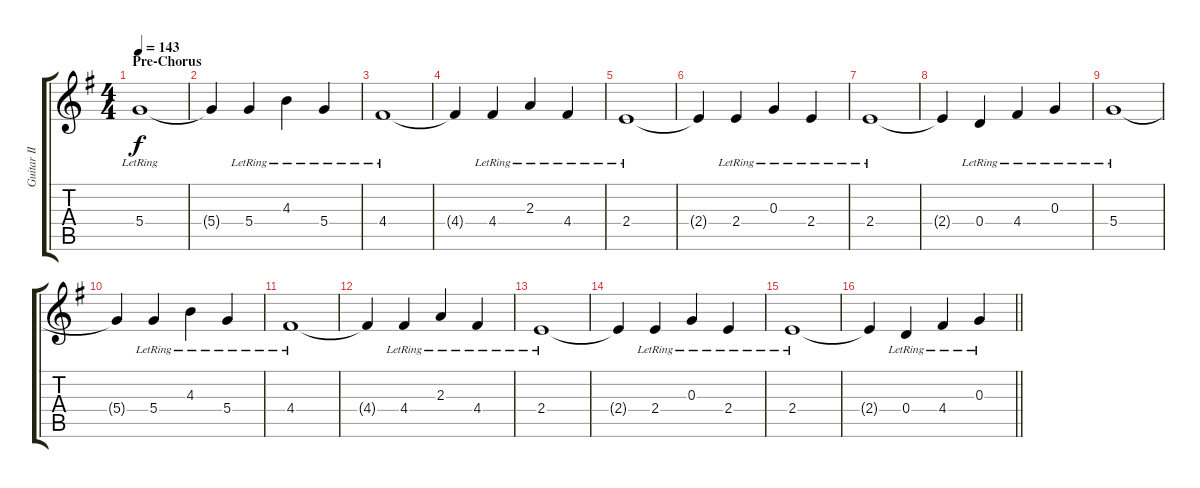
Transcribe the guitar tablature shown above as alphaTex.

\track ("Guitar II" "Guitar II") {instrument distortionguitar}
\staff {score tabs}
\tuning (E4 B3 G3 D3 A2 E2) {hide}
\ts (4 4)
\section ("" "Pre-Chorus")
\tempo 143
\clef g2
\ks eminor
5.4{lr}.1{dy f} |
5.4{t}.4 5.4{lr}.4 4.3{lr}.4 5.4{lr}.4 |
4.4{lr}.1 |
4.4{t}.4 4.4{lr}.4 2.3{lr}.4 4.4{lr}.4 |
2.4{lr}.1 |
2.4{t}.4 2.4{lr}.4 0.3{lr}.4 2.4{lr}.4 |
2.4{lr}.1 |
2.4{t}.4 0.4{lr}.4 4.4{lr}.4 0.3{lr}.4 |
5.4{lr}.1 |
5.4{t}.4 5.4{lr}.4 4.3{lr}.4 5.4{lr}.4 |
4.4{lr}.1 |
4.4{t}.4 4.4{lr}.4 2.3{lr}.4 4.4{lr}.4 |
2.4{lr}.1 |
2.4{t}.4 2.4{lr}.4 0.3{lr}.4 2.4{lr}.4 |
2.4{lr}.1 |
\barLineRight lightlight
2.4{t}.4 0.4{lr}.4 4.4{lr}.4 0.3{lr}.4
